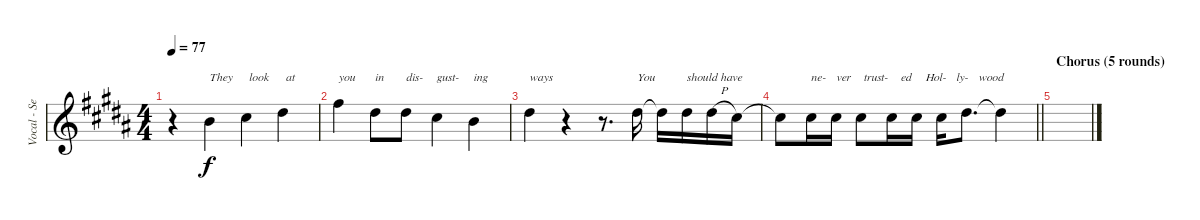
\track ("Vocal - Serj" "Vocal - Se") {instrument tuba}
\staff {score}
\tuning (D4 Bb3 Gb3 Db3 Ab2 Eb2) {hide}
\ts (4 4)
\tempo 77
\clef g2
\ks g#minor
r.4{dy f} 13.2.4{txt "They"} 11.1.4{txt " look"} 13.1.4{txt " at"} |
16.1.4{txt "you"} 13.1.8{txt "in"} 13.1.8{txt "dis-"} 11.1.4{txt "gust-"} 13.2.4{txt "ing"} |
13.1.4{txt "ways"} r.4 r.8{d} 13.1.16{txt "You"} 13.1{t}.16 13.1.16{txt "should have"} 13.1{h}.16 11.1.16 |
\barLineRight lightlight
11.1{t}.8 11.1.16{txt "ne-"} 11.1.16{txt "ver"} 11.1.8{txt " trust-"} 11.1.16{txt "   ed"} 11.1.16{txt "   Hol-"} 11.1.16{txt "     ly-"} 13.1.8{d txt "    wood"} 13.1{t}.4 |
\section ("" "Chorus (5 rounds)")
